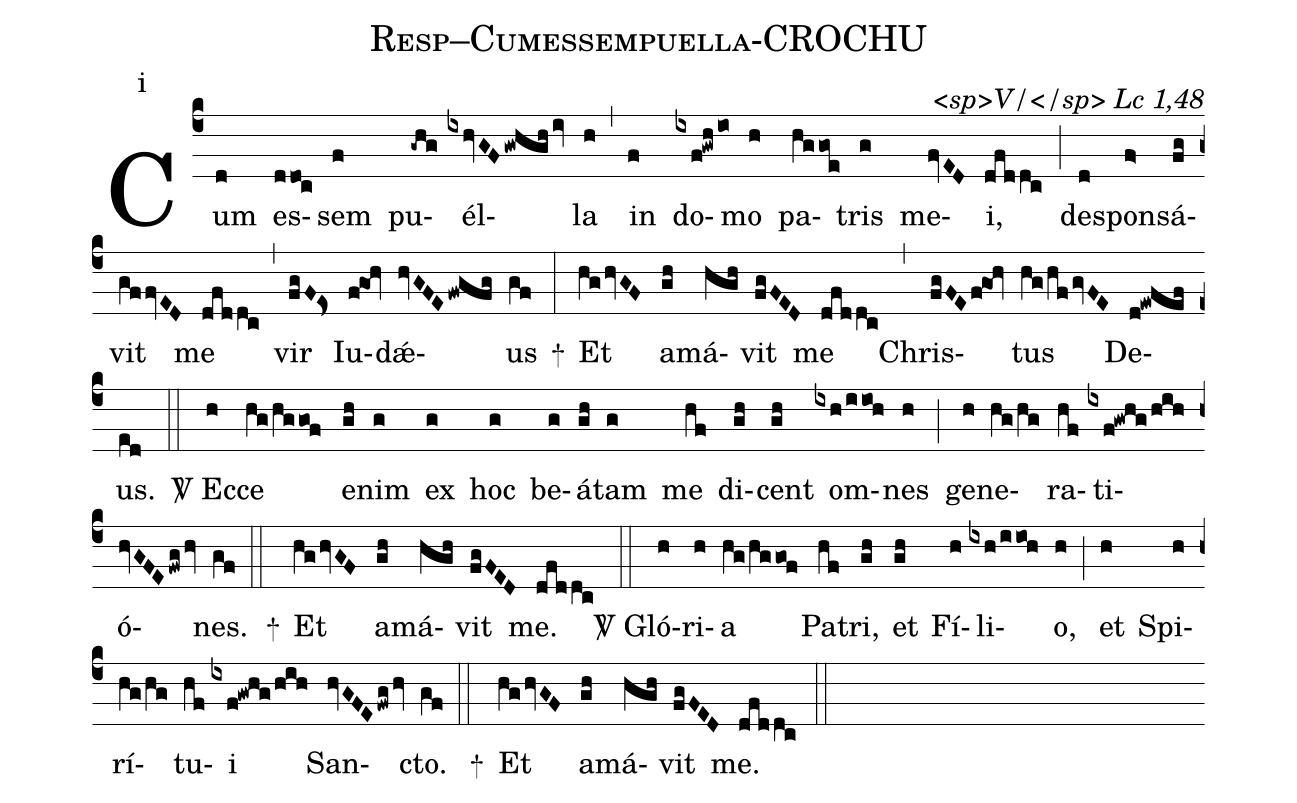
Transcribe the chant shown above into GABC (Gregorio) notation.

name: Resp--Cumessempuella-CROCHU;
commentary: <sp>V/</sp> Lc 1,48;
annotation: i;
%%
(c4) Cum(d) es(ddoc)sem(f) pu(-ghg)él(ixhvGF/gwhgh/iv)la(h) (,) in(f) do(ixf!gwh/io)mo(h) pa(hggoe)tris(g) me(fvED)i,(dfddc) (;) de(d)spon(f>)sá(fg)vit(gffvED) me(dfddc) (,) vir(fgF!Es>) Iu(f!goh)dǽ(hvGFE/fwgfg)us(gf) +(:) Et(hg/hvGF) a(gh)má(hgh)vit(fgFED) me(dfddc) (,) Chris(fgFEf!goh)tus(hg/hf/gvFE) De(d!ewfef)us.(ed) (::)

<sp>V/</sp> Ec(h)ce(hg/hggof) e(gh)nim(g) ex(g) hoc(g) be(g)á(gh)tam(g) me(hf) di(gh)cent(gh) om(ixh/iioh)nes(h) (;) ge(h)ne(hg/hg)ra(hf)ti(ixf!gwhg/hih)ó(hvGFE/fwg/hv)nes.(gf) (::)
+() Et(hg/hvGF) a(gh)má(hgh)vit(fgFED) me.(dfddc) (::)

<sp>V/</sp> Gló(h)ri(h)a(hg/hggof) Pa(hf)tri,(gh) et(gh) Fí(h)li(ixh/iioh)o,(h) (;) et(h) Spi(h)rí(hg/hg)tu(hf)i(ixf!gwhg/hih) San(hvGFE/fwg/hv)cto.(gf) (::)
+() Et(hg/hvGF) a(gh)má(hgh)vit(fgFED) me.(dfddc) (::)
